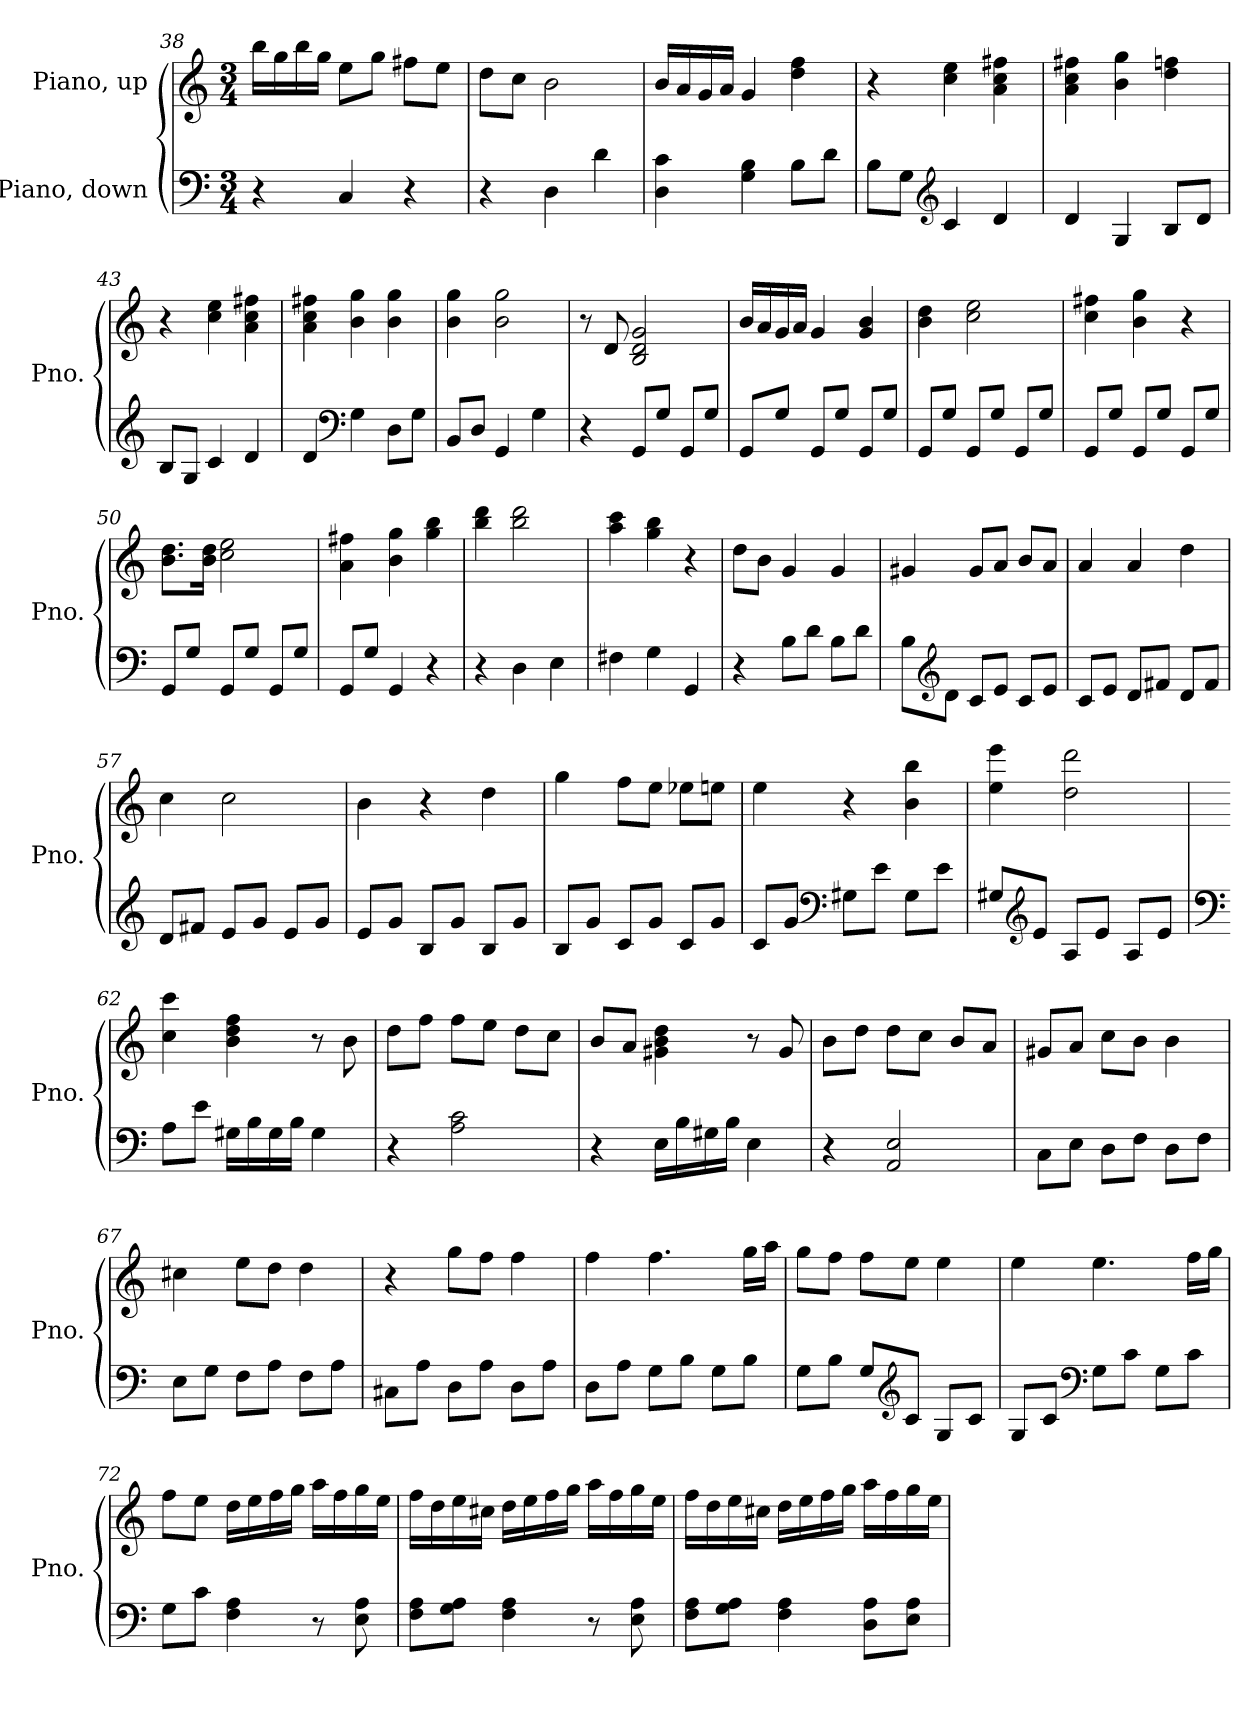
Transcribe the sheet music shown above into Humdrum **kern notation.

**kern	**kern
*part2	*part1
*staff2	*staff1
*I"Piano, down	*I"Piano, up
*I'Pno.	*I'Pno.
*clefF4	*clefG2
*k[]	*k[]
*M3/4	*M3/4
=38	=38
4r	16bb\LL
.	16gg\
.	16bb\
.	16gg\JJ
4C/	8ee\L
.	8gg\J
4r	8ff#X\L
.	8ee\J
=39	=39
4r	8dd\L
.	8cc\J
4D\	2b\
4d\	.
=40	=40
4D\ 4c\	16b/LL
.	16a/
.	16g/
.	16a/JJ
4G\ 4B\	4g/
8B\L	4dd\ 4ff\
8d\J	.
=41	=41
8B\L	4r
8G\J	.
*clefG2	*
4c/	4cc\ 4ee\
4d/	4a\ 4cc\ 4ff#X\
!!LO:LB:g=z
=42	=42
4d/	4a\ 4cc\ 4ff#X\
4G/	4b\ 4gg\
8B/L	4dd\ 4ffn\
8d/J	.
=43	=43
8B/L	4r
8G/J	.
4c/	4cc\ 4ee\
4d/	4a\ 4cc\ 4ff#X\
=44	=44
4d/	4a\ 4cc\ 4ff#X\
*clefF4	*
4G\	4b\ 4gg\
8D\L	4b\ 4gg\
8G\J	.
=45	=45
8BB/L	4b\ 4gg\
8D/J	.
4GG/	2b\ 2gg\
4G\	.
=46	=46
4r	8r
.	8d/
8GG/L	2B/ 2d/ 2g/
8G/J	.
8GG/L	.
8G/J	.
=47	=47
8GG/L	16b/LL
.	16a/
8G/J	16g/
.	16a/JJ
8GG/L	4g/
8G/J	.
8GG/L	4g/ 4b/
8G/J	.
!!LO:LB:g=z
=48	=48
8GG/L	4b\ 4dd\
8G/J	.
8GG/L	2cc\ 2ee\
8G/J	.
8GG/L	.
8G/J	.
=49	=49
8GG/L	4cc\ 4ff#X\
8G/J	.
8GG/L	4b\ 4gg\
8G/J	.
8GG/L	4r
8G/J	.
=50	=50
8GG/L	8.b\ 8.dd\L
8G/J	.
.	16b\ 16dd\Jk
8GG/L	2cc\ 2ee\
8G/J	.
8GG/L	.
8G/J	.
=51	=51
8GG/L	4a\ 4ff#X\
8G/J	.
4GG/	4b\ 4gg\
4r	4gg\ 4bb\
=52	=52
4r	4bb\ 4ddd\
4D\	2bb\ 2ddd\
4E\	.
=53	=53
4F#X\	4aa\ 4ccc\
4G\	4gg\ 4bb\
4GG/	4r
=54	=54
4r	8dd\L
.	8b\J
8B\L	4g/
8d\J	.
8B\L	4g/
8d\J	.
!!LO:LB:g=z
=55	=55
8B\L	4g#X/
*clefG2	*
8d\J	.
8c/L	8g#/L
8e/J	8a/J
8c/L	8b/L
8e/J	8a/J
=56	=56
8c/L	4a/
8e/J	.
8d/L	4a/
8f#X/J	.
8d/L	4dd\
8f#/J	.
=57	=57
8d/L	4cc\
8f#X/J	.
8e/L	2cc\
8g/J	.
8e/L	.
8g/J	.
=58	=58
8e/L	4b\
8g/J	.
8B/L	4r
8g/J	.
8B/L	4dd\
8g/J	.
=59	=59
8B/L	4gg\
8g/J	.
8c/L	8ff\L
8g/J	8ee\J
8c/L	8ee-X\L
8g/J	8een\J
!!LO:LB:g=z
=60	=60
8c/L	4ee\
8g/J	.
*clefF4	*
8G#X\L	4r
8e\J	.
8G#\L	4b\ 4bb\
8e\J	.
=61	=61
8G#X/L	4ee\ 4eee\
*clefG2	*
8e/J	.
8A/L	2dd\ 2ddd\
8e/J	.
8A/L	.
8e/J	.
=62	=62
*clefF4	*
8A\L	4cc\ 4ccc\
8e\J	.
16G#X\LL	4b\ 4dd\ 4ff\
16B\	.
16G#\	.
16B\JJ	.
4G#\	8r
.	8b\
=63	=63
4r	8dd\L
.	8ff\J
2A\ 2c\	8ff\L
.	8ee\J
.	8dd\L
.	8cc\J
!!LO:PB:g=z
=64	=64
4r	8b/L
.	8a/J
16E\LL	4g#X\ 4b\ 4dd\
16B\	.
16G#X\	.
16B\JJ	.
4E\	8r
.	8g#/
=65	=65
4r	8b\L
.	8dd\J
2AA/ 2E/	8dd\L
.	8cc\J
.	8b/L
.	8a/J
=66	=66
8C\L	8g#X/L
8E\J	8a/J
8D\L	8cc\L
8F\J	8b\J
8D\L	4b\
8F\J	.
=67	=67
8E\L	4cc#X\
8G\J	.
8F\L	8ee\L
8A\J	8dd\J
8F\L	4dd\
8A\J	.
=68	=68
8C#X\L	4r
8A\J	.
8D\L	8gg\L
8A\J	8ff\J
8D\L	4ff\
8A\J	.
!!LO:LB:g=z
=69	=69
8D\L	4ff\
8A\J	.
8G\L	4.ff\
8B\J	.
8G\L	.
8B\J	16gg\LL
.	16aa\JJ
=70	=70
8G\L	8gg\L
8B\J	8ff\J
8G/L	8ff\L
*clefG2	*
8c/J	8ee\J
8G/L	4ee\
8c/J	.
=71	=71
8G/L	4ee\
8c/J	.
*clefF4	*
8G\L	4.ee\
8c\J	.
8G\L	.
8c\J	16ff\LL
.	16gg\JJ
=72	=72
8G\L	8ff\L
8c\J	8ee\J
4F\ 4A\	16dd\LL
.	16ee\
.	16ff\
.	16gg\JJ
8r	16aa\LL
.	16ff\
8E\ 8A\	16gg\
.	16ee\JJ
!!LO:LB:g=z
=73	=73
8F\ 8A\L	16ff\LL
.	16dd\
8G\ 8A\J	16ee\
.	16cc#X\JJ
4F\ 4A\	16dd\LL
.	16ee\
.	16ff\
.	16gg\JJ
8r	16aa\LL
.	16ff\
8E\ 8A\	16gg\
.	16ee\JJ
=74	=74
8F\ 8A\L	16ff\LL
.	16dd\
8G\ 8A\J	16ee\
.	16cc#X\JJ
4F\ 4A\	16dd\LL
.	16ee\
.	16ff\
.	16gg\JJ
8D\ 8A\L	16aa\LL
.	16ff\
8E\ 8A\J	16gg\
.	16ee\JJ
=	=
*-	*-
